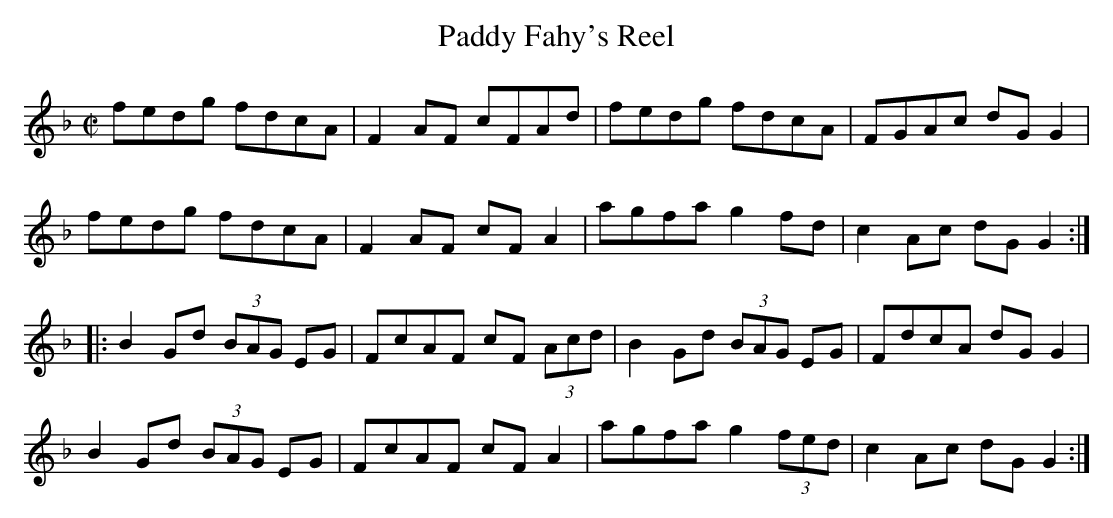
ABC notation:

X:1
T:Paddy Fahy's Reel
M:C|
K:F
fedg fdcA|F2AF cFAd|fedg fdcA|FGAc dGG2|
fedg fdcA|F2AF cFA2|agfa g2fd|c2Ac dGG2:|
|:B2Gd (3BAG EG|FcAF cF (3Acd|B2Gd (3BAG EG|FdcA dGG2|
B2Gd (3BAG EG|FcAF cFA2|agfa g2 (3fed|c2Ac dGG2:|
